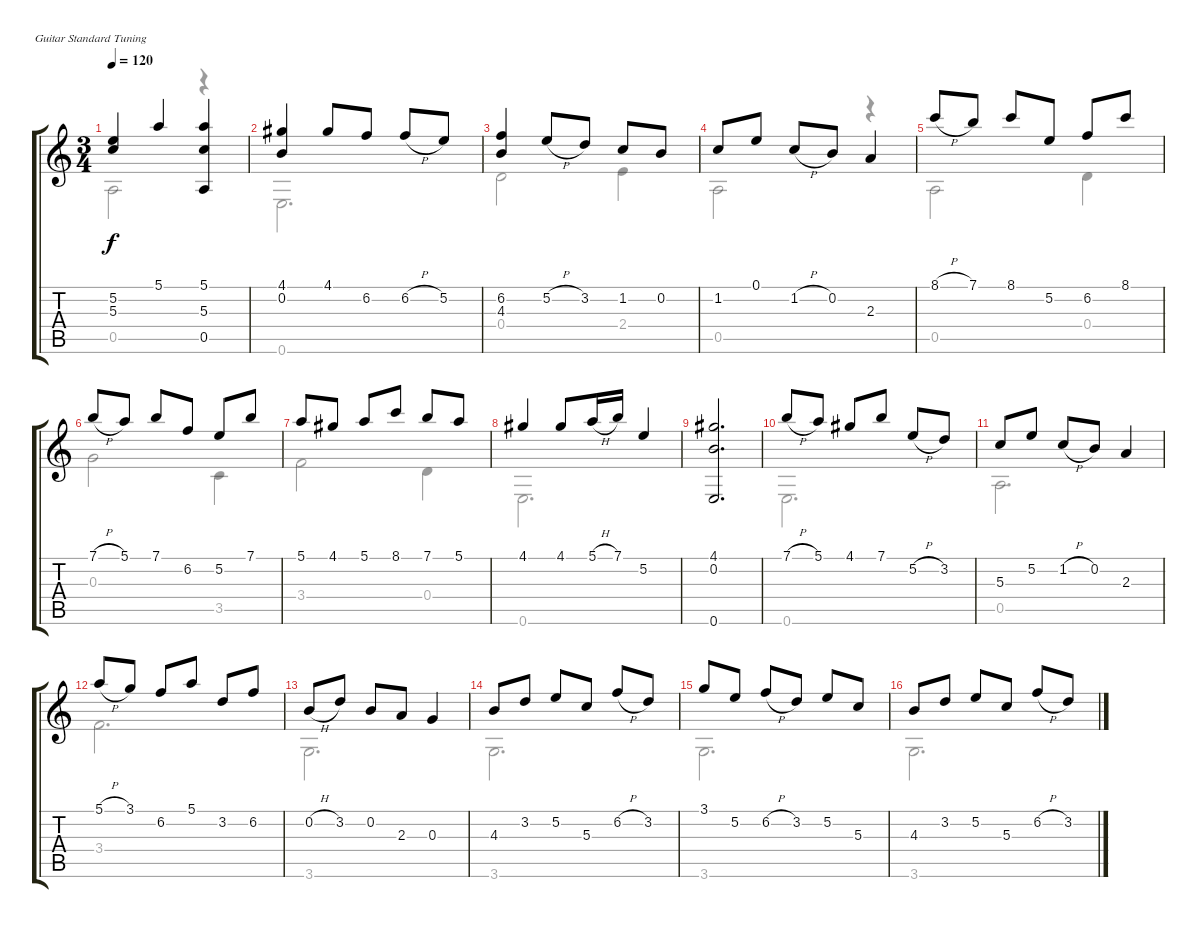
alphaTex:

\bracketExtendMode groupsimilarinstruments
\firstSystemTrackNameOrientation horizontal
\otherSystemsTrackNameOrientation horizontal
\track "" {instrument acousticguitarnylon}
\staff {score tabs}
\tuning (E4 B3 G3 D3 A2 E2)
\voice
\ts (3 4)
\tempo 120
\clef g2
\ks aminor
(5.2 5.3).4{dy f instrument acousticguitarnylon} 5.1.4 (5.1 5.3 0.5).4 |
(4.1 0.2).4 4.1.8 6.2.8 6.2{h}.8 5.2.8 |
(6.2 4.3).4 5.2{h}.8 3.2.8 1.2.8 0.2.8 |
1.2.8 0.1.8 1.2{h}.8 0.2.8 2.3.4 |
8.1{h}.8 7.1.8 8.1.8 5.2.8 6.2.8 8.1.8 |
7.1{h}.8 5.1.8 7.1.8 6.2.8 5.2.8 7.1.8 |
5.1.8 4.1.8 5.1.8 8.1.8 7.1.8 5.1.8 |
4.1.4 4.1.8 5.1{h}.16 7.1.16 5.2.4 |
(4.1 0.2 0.6).2{d} |
7.1{h}.8 5.1.8 4.1.8 7.1.8 5.2{h}.8 3.2.8 |
5.3.8 5.2.8 1.2{h}.8 0.2.8 2.3.4 |
5.1{h}.8 3.1.8 6.2.8 5.1.8 3.2.8 6.2.8 |
0.2{h}.8 3.2.8 0.2.8 2.3.8 0.3.4 |
4.3.8 3.2.8 5.2.8 5.3.8 6.2{h}.8 3.2.8 |
3.1.8 5.2.8 6.2{h}.8 3.2.8 5.2.8 5.3.8 |
4.3.8 3.2.8 5.2.8 5.3.8 6.2{h}.8 3.2.8
\voice
\clef g2
\ottava regular
\simile none
\ks aminor
0.5.2{dy f} r.4 |
0.6.2{d} |
0.4.2 2.4.4 |
0.5.2 r.4 |
0.5.2 0.4.4 |
0.3.2 3.5.4 |
3.4.2 0.4.4 |
0.6.2{d} |
|
0.6.2{d} |
0.5.2{d} |
3.4.2{d} |
3.6.2{d} |
3.6.2{d} |
3.6.2{d} |
3.6.2{d}
